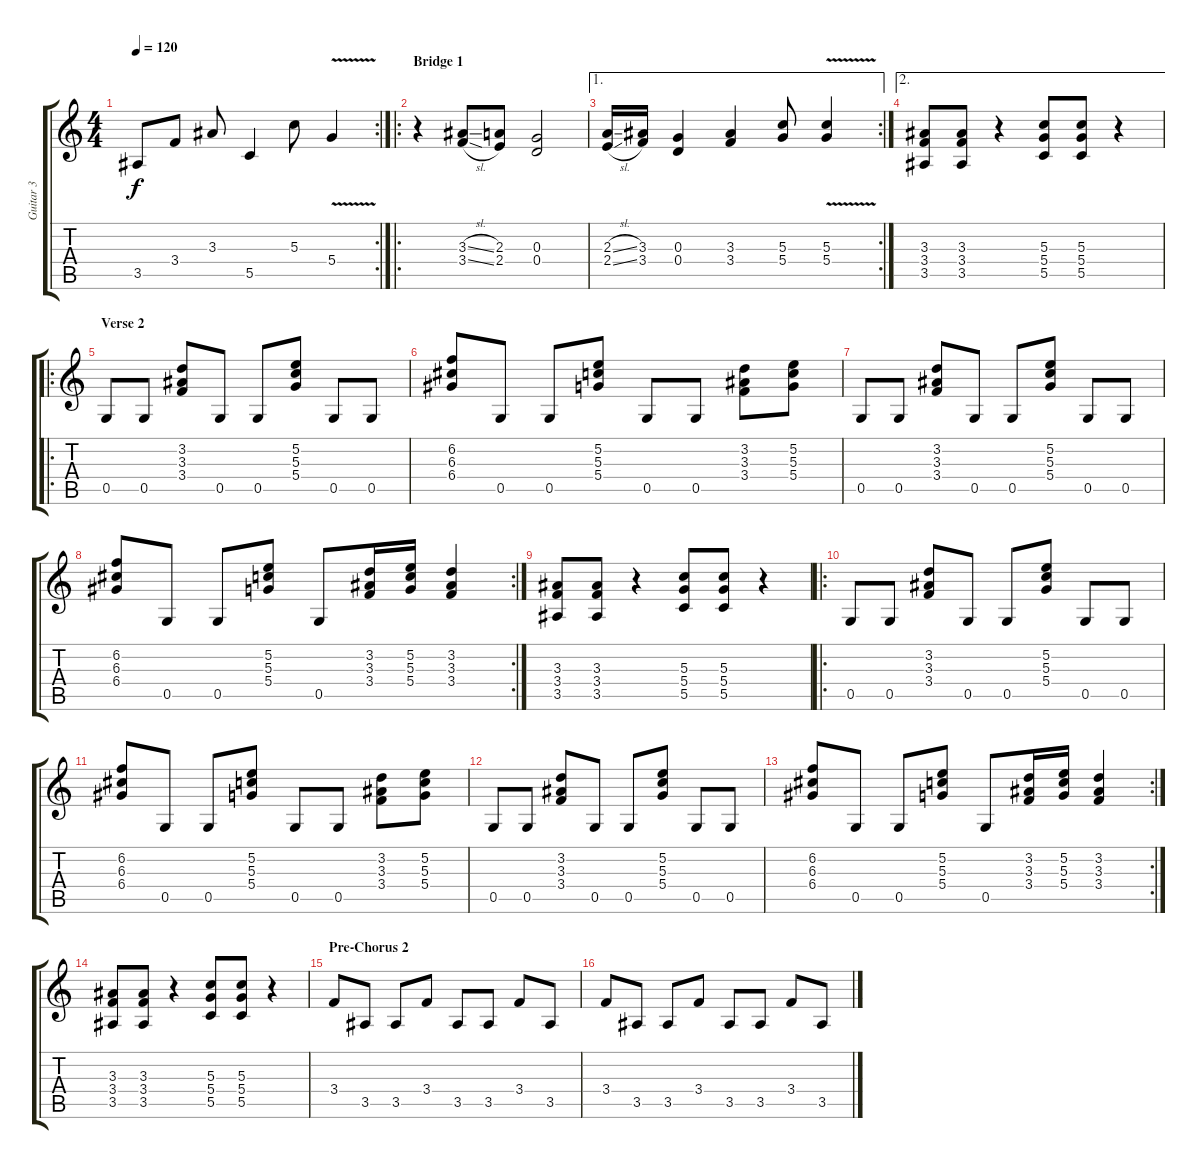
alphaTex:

\track ("Guitar 3" "Guitar 3") {instrument distortionguitar}
\staff {score tabs}
\tuning (D4 B3 G3 D3 G2 D2) {hide}
\rc 2
\ts (4 4)
\tempo 120
\clef g2
\ks c
3.5.8{dy f} 3.4.8 3.3.8 5.5.4 5.3.8 5.4{v}.4 |
\ro
\section ("" "Bridge 1")
r.4{volume 16} (3.3{sl} 3.4{sl}).8 (2.3 2.4).8 (0.3 0.4).2 |
\ae 1
\rc 2
(2.3{sl} 2.4{sl}).16 (3.3 3.4).16 (0.3 0.4).4 (3.3 3.4).4 (5.3 5.4).8 (5.3{v} 5.4{v}).4 |
\ae 2
(3.3 3.4 3.5).8{volume 13} (3.3 3.4 3.5).8 r.4 (5.3 5.4 5.5).8 (5.3 5.4 5.5).8 r.4 |
\ro
\section ("" "Verse 2")
0.5.8 0.5.8 (3.2 3.3 3.4).8 0.5.8 0.5.8 (5.2 5.3 5.4).8 0.5.8 0.5.8 |
(6.2 6.3 6.4).8 0.5.8 0.5.8 (5.2 5.3 5.4).8 0.5.8 0.5.8 (3.2 3.3 3.4).8 (5.2 5.3 5.4).8 |
0.5.8 0.5.8 (3.2 3.3 3.4).8 0.5.8 0.5.8 (5.2 5.3 5.4).8 0.5.8 0.5.8 |
\rc 2
(6.2 6.3 6.4).8 0.5.8 0.5.8 (5.2 5.3 5.4).8 0.5.8 (3.2 3.3 3.4).16 (5.2 5.3 5.4).16 (3.2 3.3 3.4).4 |
(3.3 3.4 3.5).8 (3.3 3.4 3.5).8 r.4 (5.3 5.4 5.5).8 (5.3 5.4 5.5).8 r.4 |
\ro
0.5.8 0.5.8 (3.2 3.3 3.4).8 0.5.8 0.5.8 (5.2 5.3 5.4).8 0.5.8 0.5.8 |
(6.2 6.3 6.4).8 0.5.8 0.5.8 (5.2 5.3 5.4).8 0.5.8 0.5.8 (3.2 3.3 3.4).8 (5.2 5.3 5.4).8 |
0.5.8 0.5.8 (3.2 3.3 3.4).8 0.5.8 0.5.8 (5.2 5.3 5.4).8 0.5.8 0.5.8 |
\rc 2
(6.2 6.3 6.4).8 0.5.8 0.5.8 (5.2 5.3 5.4).8 0.5.8 (3.2 3.3 3.4).16 (5.2 5.3 5.4).16 (3.2 3.3 3.4).4 |
(3.3 3.4 3.5).8 (3.3 3.4 3.5).8 r.4 (5.3 5.4 5.5).8 (5.3 5.4 5.5).8 r.4 |
\section ("" "Pre-Chorus 2")
3.4.8 3.5.8 3.5.8 3.4.8 3.5.8 3.5.8 3.4.8 3.5.8 |
3.4.8 3.5.8 3.5.8 3.4.8 3.5.8 3.5.8 3.4.8 3.5.8
